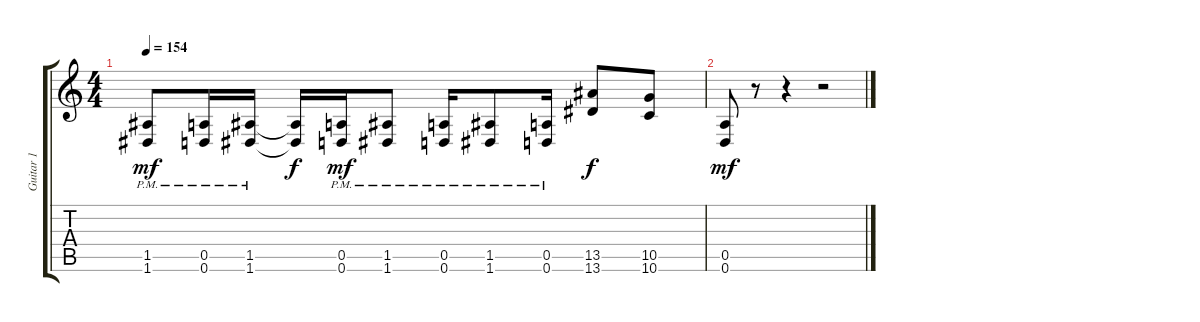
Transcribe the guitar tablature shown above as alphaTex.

\track ("Guitar 1" "Guitar 1") {instrument distortionguitar}
\staff {score tabs}
\tuning (E4 B3 G3 D3 A2 D2) {hide}
\ts (4 4)
\tempo 154
\clef g2
\ks c
(1.5{pm} 1.6{pm}).8{dy mf} (0.5{pm} 0.6{pm}).16 (1.5{pm} 1.6{pm}).16 (1.5{t} 1.6{t}).16{dy f} (0.5{pm} 0.6{pm}).16{dy mf} (1.5{pm} 1.6{pm}).8 (0.5{pm} 0.6{pm}).16 (1.5{pm} 1.6{pm}).8 (0.5 0.6{pm}).16 (13.5 13.6).8{dy f} (10.5 10.6).8 |
(0.5 0.6).8{dy mf} r.8 r.4 r.2
